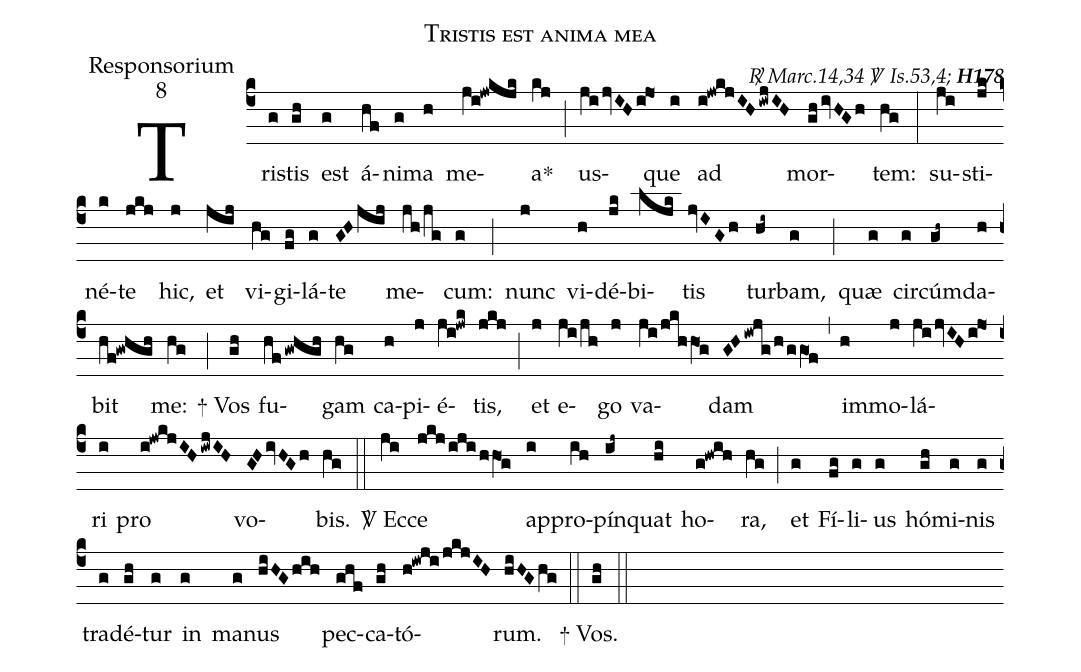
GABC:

name:Tristis est anima mea;
office-part:Responsorium;
mode:8;
commentary:{\itshape\mdseries \Rbar\  Marc.14,34 \Vbar\ Is.53,4;\/} {\bfseries H178};
%%
(c4) Tri(g)stis(gh) est(g) á(hf)ni(g)ma(h) me(ji!jwkjk)a<sp>*</sp>(kj) (;)
us(jijvIHi!jo1)que(i) ad(i!jwkjIHiwjIH) mor(ghivHGh)tem:(hg) (:)
su(ji)sti(jk)né(k)te(jkj) hic,(j) et(jij) vi(hg)gi(fg)lá(g)te(GHjij) me(jh/jg)cum:(g) (;)
nunc(j) vi(h)dé(jk)bi(ljk)tis(jvIGh) tur(hi~)bam,(g) (;)
quæ(g) cir(g)cúm(gh~)da(h)bit(hf!gwhgh) me:(hg) (;)
<sp>+</sp> Vos(gh) fu(hf/gwhgh)gam(hg) ca(h)pi(j)é(ji!jwk)tis,(jkj) (;)
et(j) e(ji/jh)go(j) va(ji/jkhhO1g)dam(GHiwjg/h/ggO1f) (,)
im(h)mo(j)lá(jijvIHi!jo1)ri(i) pro(i!jwkjIHiwjIH) vo(GHivHGh)bis.(hg) (::)
<sp>V/</sp> Ec(ji)ce(jkj/iji/hhO1g) ap(i)pro(ih)pín(ij~)quat(hi) ho(g!hwih)ra,(hg) (;)
et(g) Fí(fg)li(g)us(g) hó(gh)mi(g)nis(g) tra(g)dé(gh)tur(g) in(g) ma(g)nus(hiHGhih) pec(ghf)ca(gh)tó(h!iwji/jkjIH)rum.(hiHGhg) (::)
<sp>+</sp> Vos.(gh) (::)
